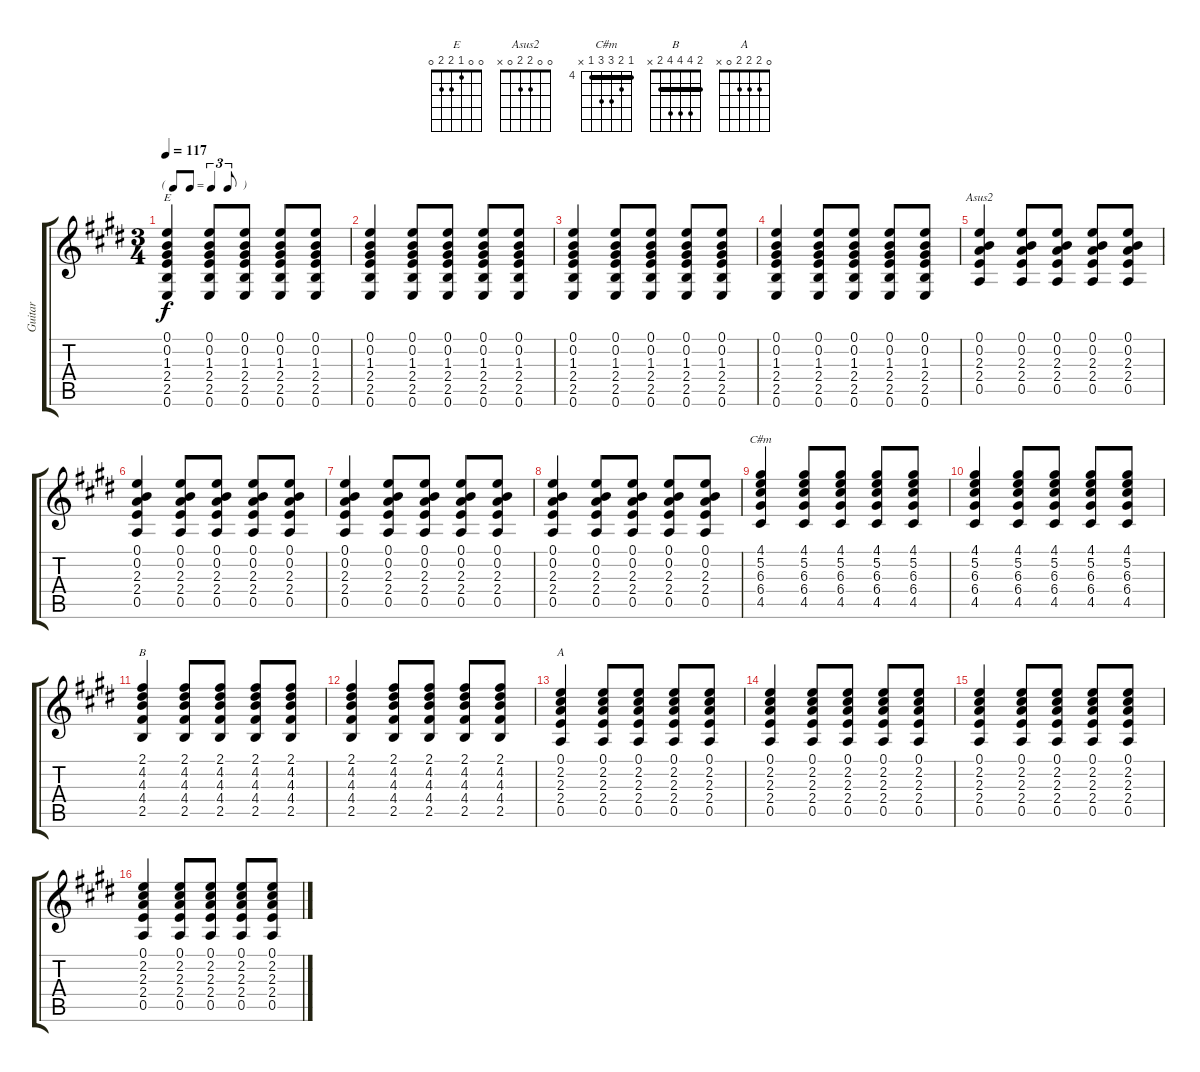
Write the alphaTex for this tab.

\track ("Guitar" "Guitar") {instrument acousticguitarsteel}
\staff {score tabs}
\tuning (E4 B3 G3 D3 A2 E2) {hide}
\chord ("E" 0 0 1 2 2 0)
\chord ("Asus2" 0 0 2 2 0 x)
\chord ("C#m" 4 5 6 6 4 x) {firstfret 4 barre 4}
\chord ("B" 2 4 4 4 2 x) {barre 2}
\chord ("A" 0 2 2 2 0 x)
\ts (3 4)
\tf triplet8th
\tempo 117
\clef g2
\ks e
(0.1 0.2 1.3 2.4 2.5 0.6).4{ch "E" dy f} (0.1 0.2 1.3 2.4 2.5 0.6).8 (0.1 0.2 1.3 2.4 2.5 0.6).8 (0.1 0.2 1.3 2.4 2.5 0.6).8 (0.1 0.2 1.3 2.4 2.5 0.6).8 |
(0.1 0.2 1.3 2.4 2.5 0.6).4 (0.1 0.2 1.3 2.4 2.5 0.6).8 (0.1 0.2 1.3 2.4 2.5 0.6).8 (0.1 0.2 1.3 2.4 2.5 0.6).8 (0.1 0.2 1.3 2.4 2.5 0.6).8 |
(0.1 0.2 1.3 2.4 2.5 0.6).4 (0.1 0.2 1.3 2.4 2.5 0.6).8 (0.1 0.2 1.3 2.4 2.5 0.6).8 (0.1 0.2 1.3 2.4 2.5 0.6).8 (0.1 0.2 1.3 2.4 2.5 0.6).8 |
(0.1 0.2 1.3 2.4 2.5 0.6).4 (0.1 0.2 1.3 2.4 2.5 0.6).8 (0.1 0.2 1.3 2.4 2.5 0.6).8 (0.1 0.2 1.3 2.4 2.5 0.6).8 (0.1 0.2 1.3 2.4 2.5 0.6).8 |
(0.1 0.2 2.3 2.4 0.5).4{ch "Asus2"} (0.1 0.2 2.3 2.4 0.5).8 (0.1 0.2 2.3 2.4 0.5).8 (0.1 0.2 2.3 2.4 0.5).8 (0.1 0.2 2.3 2.4 0.5).8 |
(0.1 0.2 2.3 2.4 0.5).4 (0.1 0.2 2.3 2.4 0.5).8 (0.1 0.2 2.3 2.4 0.5).8 (0.1 0.2 2.3 2.4 0.5).8 (0.1 0.2 2.3 2.4 0.5).8 |
(0.1 0.2 2.3 2.4 0.5).4 (0.1 0.2 2.3 2.4 0.5).8 (0.1 0.2 2.3 2.4 0.5).8 (0.1 0.2 2.3 2.4 0.5).8 (0.1 0.2 2.3 2.4 0.5).8 |
(0.1 0.2 2.3 2.4 0.5).4 (0.1 0.2 2.3 2.4 0.5).8 (0.1 0.2 2.3 2.4 0.5).8 (0.1 0.2 2.3 2.4 0.5).8 (0.1 0.2 2.3 2.4 0.5).8 |
(4.1 5.2 6.3 6.4 4.5).4{ch "C#m"} (4.1 5.2 6.3 6.4 4.5).8 (4.1 5.2 6.3 6.4 4.5).8 (4.1 5.2 6.3 6.4 4.5).8 (4.1 5.2 6.3 6.4 4.5).8 |
(4.1 5.2 6.3 6.4 4.5).4 (4.1 5.2 6.3 6.4 4.5).8 (4.1 5.2 6.3 6.4 4.5).8 (4.1 5.2 6.3 6.4 4.5).8 (4.1 5.2 6.3 6.4 4.5).8 |
(2.1 4.2 4.3 4.4 2.5).4{ch "B"} (2.1 4.2 4.3 4.4 2.5).8 (2.1 4.2 4.3 4.4 2.5).8 (2.1 4.2 4.3 4.4 2.5).8 (2.1 4.2 4.3 4.4 2.5).8 |
(2.1 4.2 4.3 4.4 2.5).4 (2.1 4.2 4.3 4.4 2.5).8 (2.1 4.2 4.3 4.4 2.5).8 (2.1 4.2 4.3 4.4 2.5).8 (2.1 4.2 4.3 4.4 2.5).8 |
(0.1 2.2 2.3 2.4 0.5).4{ch "A"} (0.1 2.2 2.3 2.4 0.5).8 (0.1 2.2 2.3 2.4 0.5).8 (0.1 2.2 2.3 2.4 0.5).8 (0.1 2.2 2.3 2.4 0.5).8 |
(0.1 2.2 2.3 2.4 0.5).4 (0.1 2.2 2.3 2.4 0.5).8 (0.1 2.2 2.3 2.4 0.5).8 (0.1 2.2 2.3 2.4 0.5).8 (0.1 2.2 2.3 2.4 0.5).8 |
(0.1 2.2 2.3 2.4 0.5).4 (0.1 2.2 2.3 2.4 0.5).8 (0.1 2.2 2.3 2.4 0.5).8 (0.1 2.2 2.3 2.4 0.5).8 (0.1 2.2 2.3 2.4 0.5).8 |
(0.1 2.2 2.3 2.4 0.5).4 (0.1 2.2 2.3 2.4 0.5).8 (0.1 2.2 2.3 2.4 0.5).8 (0.1 2.2 2.3 2.4 0.5).8 (0.1 2.2 2.3 2.4 0.5).8
